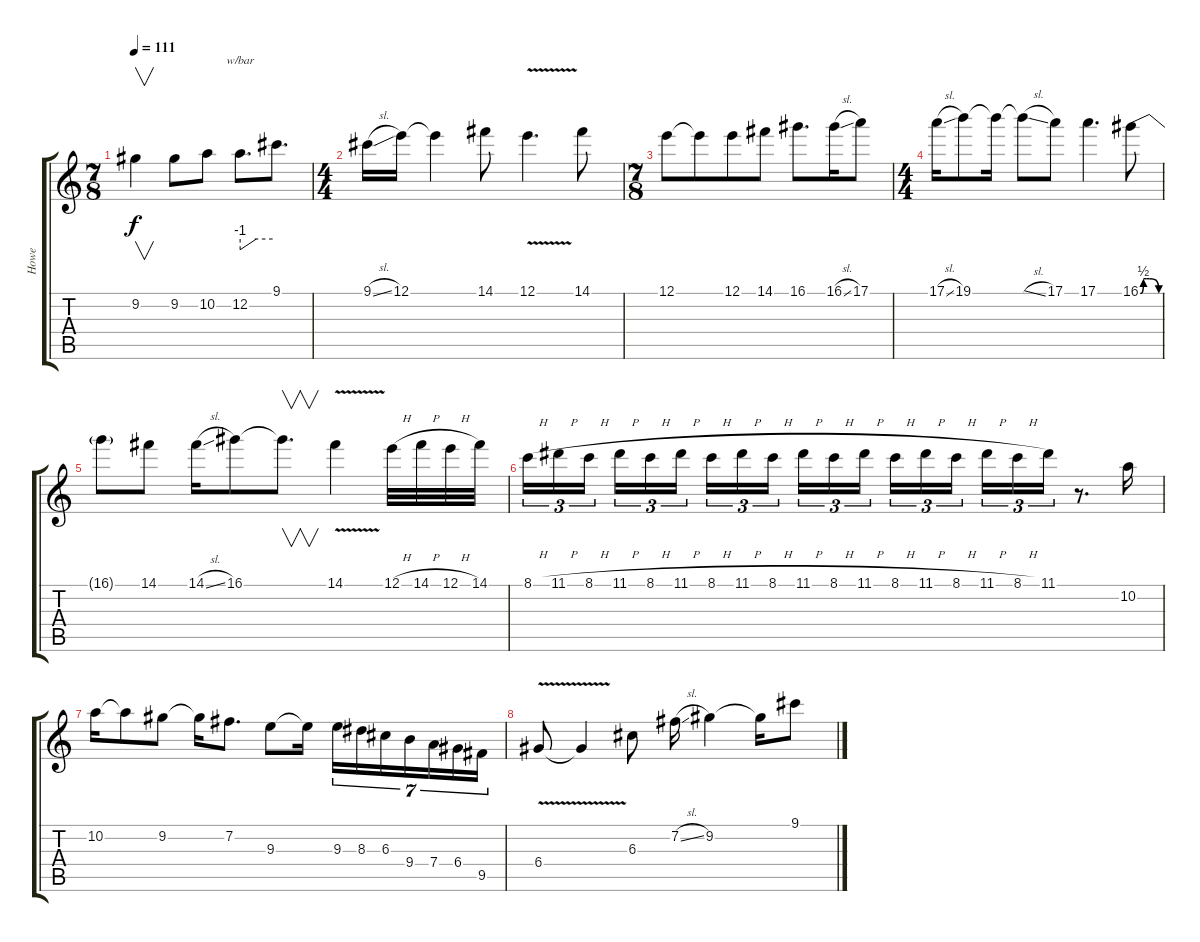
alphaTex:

\track ("Howe" "Howe") {instrument overdrivenguitar}
\staff {score tabs}
\tuning (E4 B3 G3 D3 A2 E2) {hide}
\ts (7 8)
\tempo 111
\clef g2
\ks c
9.2.4{v dy f} 9.2.8 10.2.8 12.2.8{d tbe (custom default 0 -4 30 0 60 0)} 9.1.8{d} |
\ts (4 4)
9.1{sl}.16 12.1.16 12.1{t}.4 14.1.8 12.1{v}.4{d} 14.1.8 |
\ts (7 8)
12.1.8 12.1{t}.8 12.1.8 14.1.8 16.1.8{d} 16.1{sl}.16 17.1.8 |
\ts (4 4)
17.1{sl}.16 19.1.8 19.1{t}.16 19.1{sl t}.8 17.1.8 17.1.4{d} 16.1{be (custom 0 0 10 2 20 2 30 2 60 0)}.8 |
16.1{t}.8 14.1.8 14.1{sl}.16 16.1.8 16.1{t}.8{v d} 14.1{v}.4 12.1{h}.32 14.1{h}.32 12.1{h}.32 14.1.32 |
8.1{h}.16{tu (3 2)} 11.1{h}.16{tu (3 2)} 8.1{h}.16{tu (3 2) beam splitsecondary} 11.1{h}.16{tu (3 2)} 8.1{h}.16{tu (3 2)} 11.1{h}.16{tu (3 2)} 8.1{h}.16{tu (3 2)} 11.1{h}.16{tu (3 2)} 8.1{h}.16{tu (3 2) beam splitsecondary} 11.1{h}.16{tu (3 2)} 8.1{h}.16{tu (3 2)} 11.1{h}.16{tu (3 2)} 8.1{h}.16{tu (3 2)} 11.1{h}.16{tu (3 2)} 8.1{h}.16{tu (3 2) beam splitsecondary} 11.1{h}.16{tu (3 2)} 8.1{h}.16{tu (3 2)} 11.1.16{tu (3 2)} r.8{d} 10.2.16 |
10.2.16 10.2{t}.8 9.2.8 9.2{t}.16 7.2.8{d} 9.3.8 9.3{t}.16 9.3.16{tu (7 4)} 8.3.16{tu (7 4)} 6.3.16{tu (7 4)} 9.4.16{tu (7 4)} 7.4.16{tu (7 4)} 6.4.16{tu (7 4)} 9.5.16{tu (7 4)} |
6.4{v}.8 6.4{t}.4 6.3.8 7.2{sl}.16 9.2.4 9.2{t}.16 9.1.8
